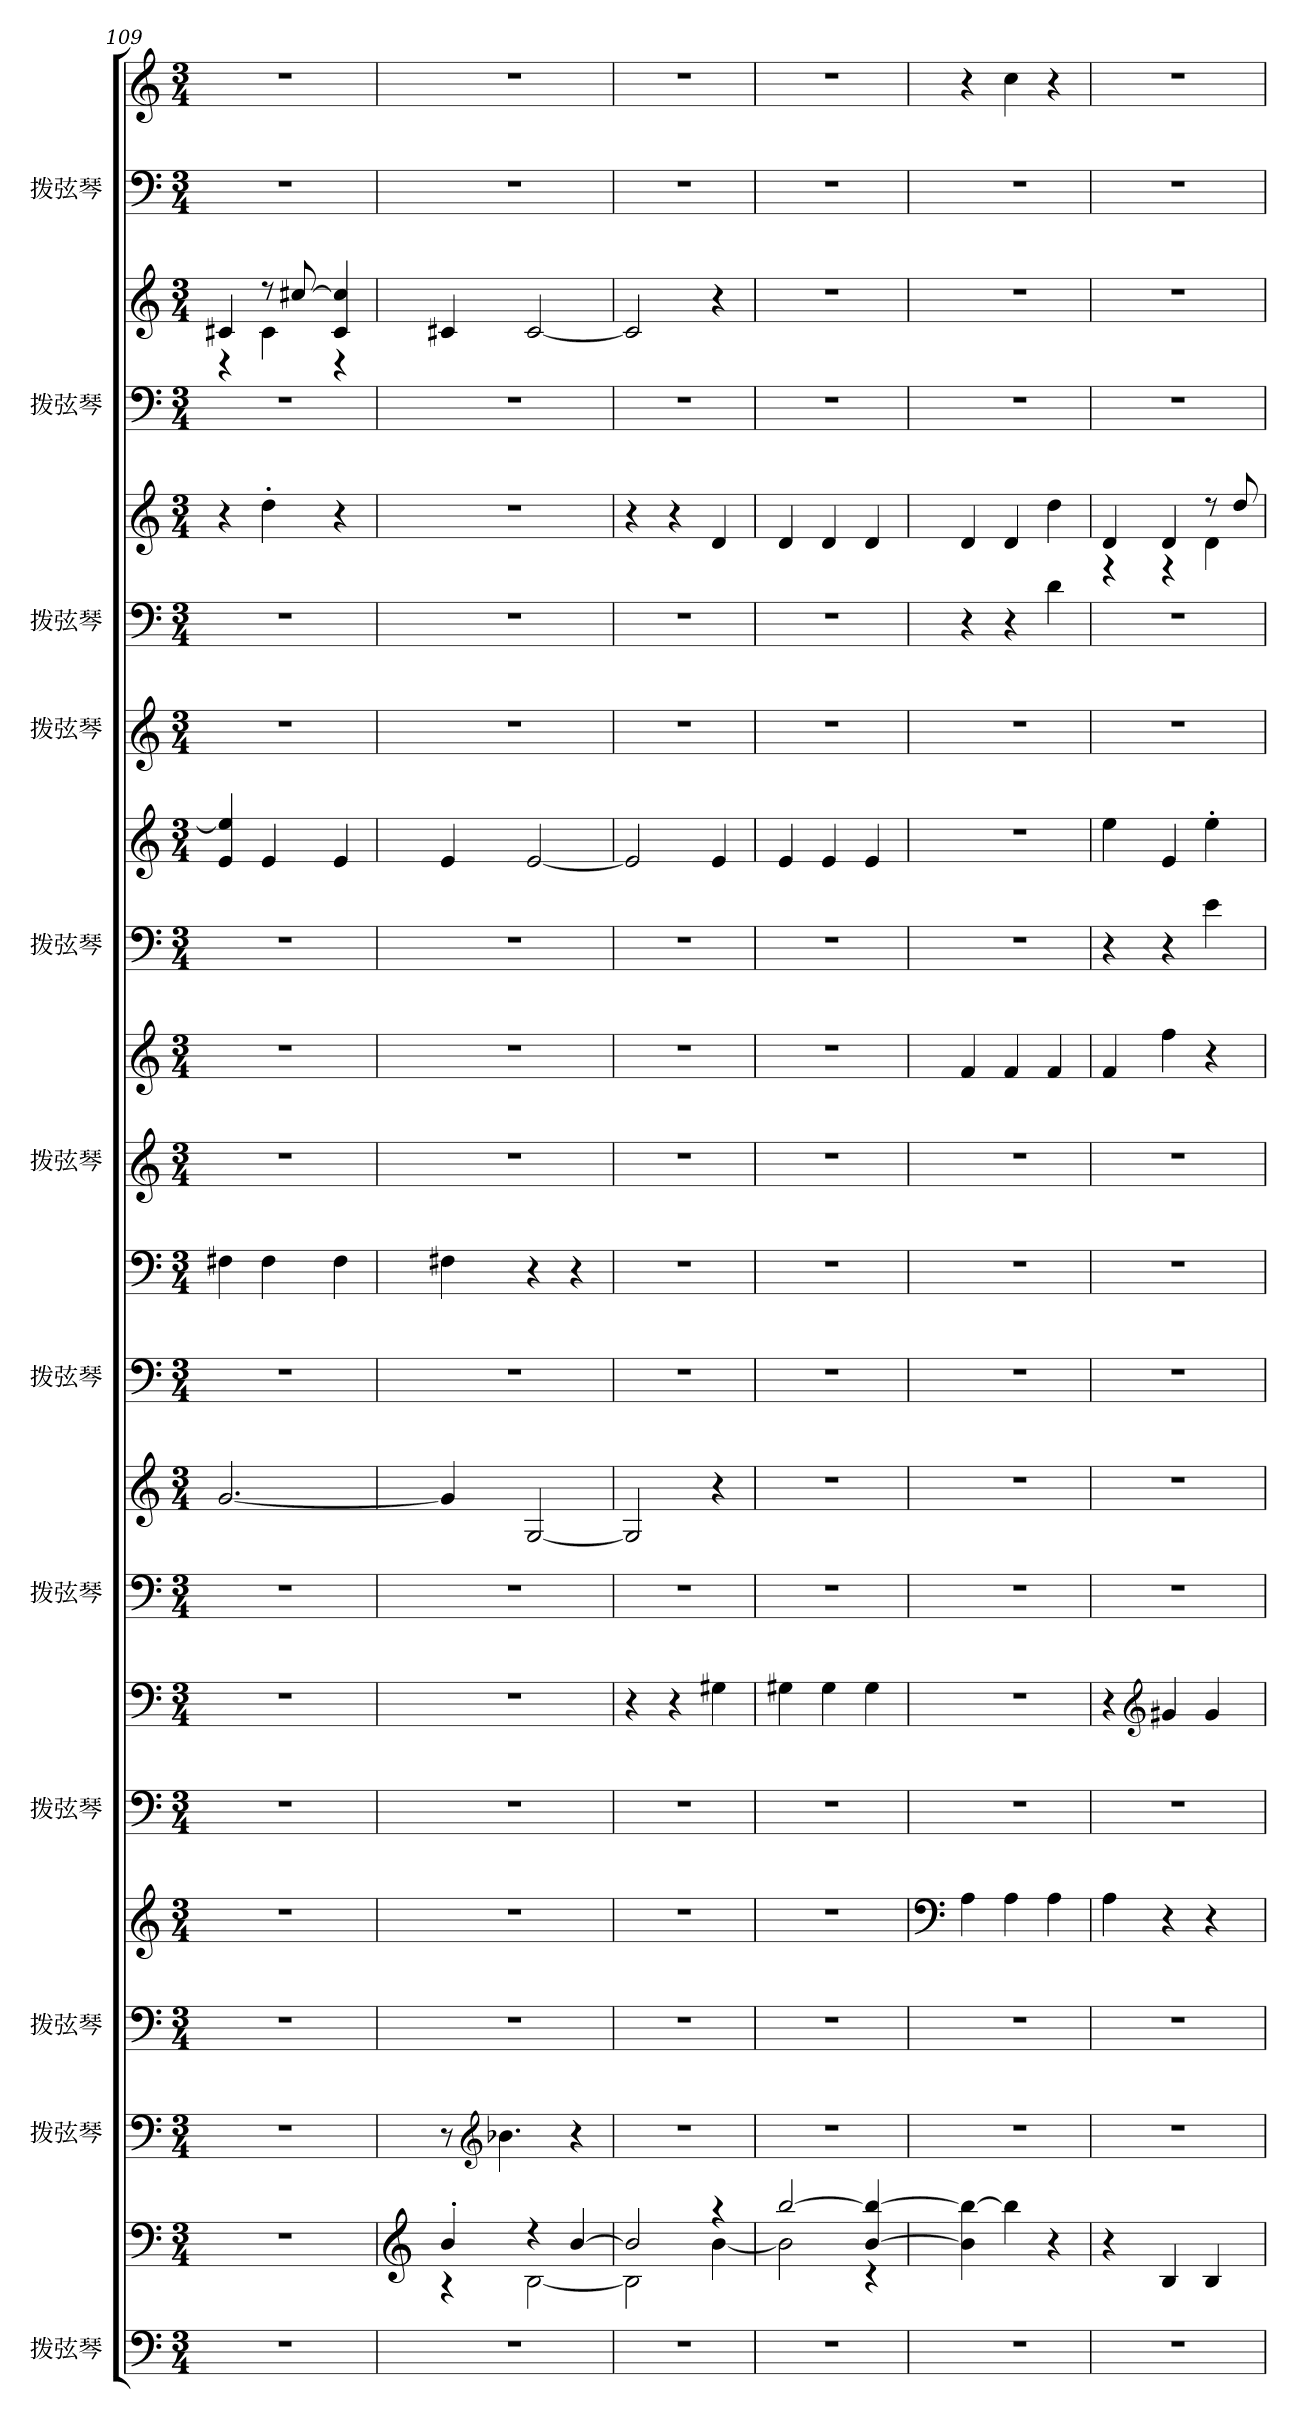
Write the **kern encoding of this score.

**kern	**kern	**kern	**kern	**kern	**kern	**kern	**kern	**kern	**kern	**kern	**kern	**kern	**kern	**kern	**kern	**kern	**kern	**kern	**kern	**kern	**kern
*part12	*part12	*part11	*part10	*part10	*part9	*part9	*part8	*part8	*part7	*part7	*part6	*part6	*part5	*part5	*part4	*part3	*part3	*part2	*part2	*part1	*part1
*staff22	*staff21	*staff20	*staff19	*staff18	*staff17	*staff16	*staff15	*staff14	*staff13	*staff12	*staff11	*staff10	*staff9	*staff8	*staff7	*staff6	*staff5	*staff4	*staff3	*staff2	*staff1
*I"拨弦琴	*	*I"拨弦琴	*I"拨弦琴	*	*I"拨弦琴	*	*I"拨弦琴	*	*I"拨弦琴	*	*I"拨弦琴	*	*I"拨弦琴	*	*I"拨弦琴	*I"拨弦琴	*	*I"拨弦琴	*	*I"拨弦琴	*
*clefF4	*clefF4	*clefF4	*clefF4	*clefG2	*clefF4	*clefF4	*clefF4	*clefG2	*clefF4	*clefF4	*clefG2	*clefG2	*clefF4	*clefG2	*clefG2	*clefF4	*clefG2	*clefF4	*clefG2	*clefF4	*clefG2
*k[]	*k[]	*k[]	*k[]	*k[]	*k[]	*k[]	*k[]	*k[]	*k[]	*k[]	*k[]	*k[]	*k[]	*k[]	*k[]	*k[]	*k[]	*k[]	*k[]	*k[]	*k[]
*M3/4	*M3/4	*M3/4	*M3/4	*M3/4	*M3/4	*M3/4	*M3/4	*M3/4	*M3/4	*M3/4	*M3/4	*M3/4	*M3/4	*M3/4	*M3/4	*M3/4	*M3/4	*M3/4	*M3/4	*M3/4	*M3/4
=109	=109	=109	=109	=109	=109	=109	=109	=109	=109	=109	=109	=109	=109	=109	=109	=109	=109	=109	=109	=109	=109
*	*	*	*	*	*	*	*	*	*	*	*	*	*	*	*	*	*	*	*^	*	*
2.r	2.r	2.r	2.r	2.r	2.r	2.r	2.r	[2.g/	2.r	4F#X\	2.r	2.r	2.r	4e/ 4ee/]	2.r	2.r	4r	2.r	4c#X/	4r	2.r	2.r
.	.	.	.	.	.	.	.	.	.	4F#\	.	.	.	4e/	.	.	4dd'\	.	8r	4c#\	.	.
.	.	.	.	.	.	.	.	.	.	.	.	.	.	.	.	.	.	.	[8cc#X/	.	.	.
.	.	.	.	.	.	.	.	.	.	4F#\	.	.	.	4e/	.	.	4r	.	4c#/ 4cc#/]	4r	.	.
*	*	*	*	*	*	*	*	*	*	*	*	*	*	*	*	*	*	*	*v	*v	*	*
=110	=110	=110	=110	=110	=110	=110	=110	=110	=110	=110	=110	=110	=110	=110	=110	=110	=110	=110	=110	=110	=110
*	*clefG2	*	*	*	*	*	*	*	*	*	*	*	*	*	*	*	*	*	*	*	*
*	*^	*	*	*	*	*	*	*	*	*	*	*	*	*	*	*	*	*	*	*	*
2.r	4b'/	4r	8r	2.r	2.r	2.r	2.r	2.r	4g/]	2.r	4F#X\	2.r	2.r	2.r	4e/	2.r	2.r	2.r	2.r	4c#X/	2.r	2.r
*	*	*	*clefG2	*	*	*	*	*	*	*	*	*	*	*	*	*	*	*	*	*	*	*
.	.	.	4.b-X\	.	.	.	.	.	.	.	.	.	.	.	.	.	.	.	.	.	.	.
.	4r	[2B\	.	.	.	.	.	.	[2G/	.	4r	.	.	.	[2e/	.	.	.	.	[2c#/	.	.
.	[4b/	.	4r	.	.	.	.	.	.	.	4r	.	.	.	.	.	.	.	.	.	.	.
=111	=111	=111	=111	=111	=111	=111	=111	=111	=111	=111	=111	=111	=111	=111	=111	=111	=111	=111	=111	=111	=111	=111
2.r	2b/]	2B\]	2.r	2.r	2.r	2.r	4r	2.r	2G/]	2.r	2.r	2.r	2.r	2.r	2e/]	2.r	2.r	4r	2.r	2c#/]	2.r	2.r
.	.	.	.	.	.	.	4r	.	.	.	.	.	.	.	.	.	.	4r	.	.	.	.
.	4r	[4b\	.	.	.	.	4G#X\	.	4r	.	.	.	.	.	4e/	.	.	4d/	.	4r	.	.
=112	=112	=112	=112	=112	=112	=112	=112	=112	=112	=112	=112	=112	=112	=112	=112	=112	=112	=112	=112	=112	=112	=112
2.r	[2bb/	2b\]	2.r	2.r	2.r	2.r	4G#X\	2.r	2.r	2.r	2.r	2.r	2.r	2.r	4e/	2.r	2.r	4d/	2.r	2.r	2.r	2.r
.	.	.	.	.	.	.	4G#\	.	.	.	.	.	.	.	4e/	.	.	4d/	.	.	.	.
.	[4b/ 4bb/_	4r	.	.	.	.	4G#\	.	.	.	.	.	.	.	4e/	.	.	4d/	.	.	.	.
*	*v	*v	*	*	*	*	*	*	*	*	*	*	*	*	*	*	*	*	*	*	*	*
=113	=113	=113	=113	=113	=113	=113	=113	=113	=113	=113	=113	=113	=113	=113	=113	=113	=113	=113	=113	=113	=113
*	*	*	*	*clefF4	*	*	*	*	*	*	*	*	*	*	*	*	*	*	*	*	*
2.r	4b\] 4bb\_	2.r	2.r	4A\	2.r	2.r	2.r	2.r	2.r	2.r	2.r	4f/	2.r	2.r	2.r	4r	4d/	2.r	2.r	2.r	4r
.	4bb\]	.	.	4A\	.	.	.	.	.	.	.	4f/	.	.	.	4r	4d/	.	.	.	4cc\
.	4r	.	.	4A\	.	.	.	.	.	.	.	4f/	.	.	.	4d\	4dd\	.	.	.	4r
!!LO:PB:g=z
=114	=114	=114	=114	=114	=114	=114	=114	=114	=114	=114	=114	=114	=114	=114	=114	=114	=114	=114	=114	=114	=114
*	*	*	*	*	*	*	*	*	*	*	*	*	*	*	*	*	*^	*	*	*	*
2.r	4r	2.r	2.r	4A\	2.r	4r	2.r	2.r	2.r	2.r	2.r	4f/	4r	4ee\	2.r	2.r	4d/	4r	2.r	2.r	2.r	2.r
*	*	*	*	*	*	*clefG2	*	*	*	*	*	*	*	*	*	*	*	*	*	*	*	*
.	4B/	.	.	4r	.	4g#X/	.	.	.	.	.	4ff\	4r	4e/	.	.	4d/	4r	.	.	.	.
.	4B/	.	.	4r	.	4g#/	.	.	.	.	.	4r	4e\	4ee'\	.	.	8r	4d\	.	.	.	.
.	.	.	.	.	.	.	.	.	.	.	.	.	.	.	.	.	8dd/	.	.	.	.	.
*	*	*	*	*	*	*	*	*	*	*	*	*	*	*	*	*	*v	*v	*	*	*	*
=	=	=	=	=	=	=	=	=	=	=	=	=	=	=	=	=	=	=	=	=	=
*-	*-	*-	*-	*-	*-	*-	*-	*-	*-	*-	*-	*-	*-	*-	*-	*-	*-	*-	*-	*-	*-
